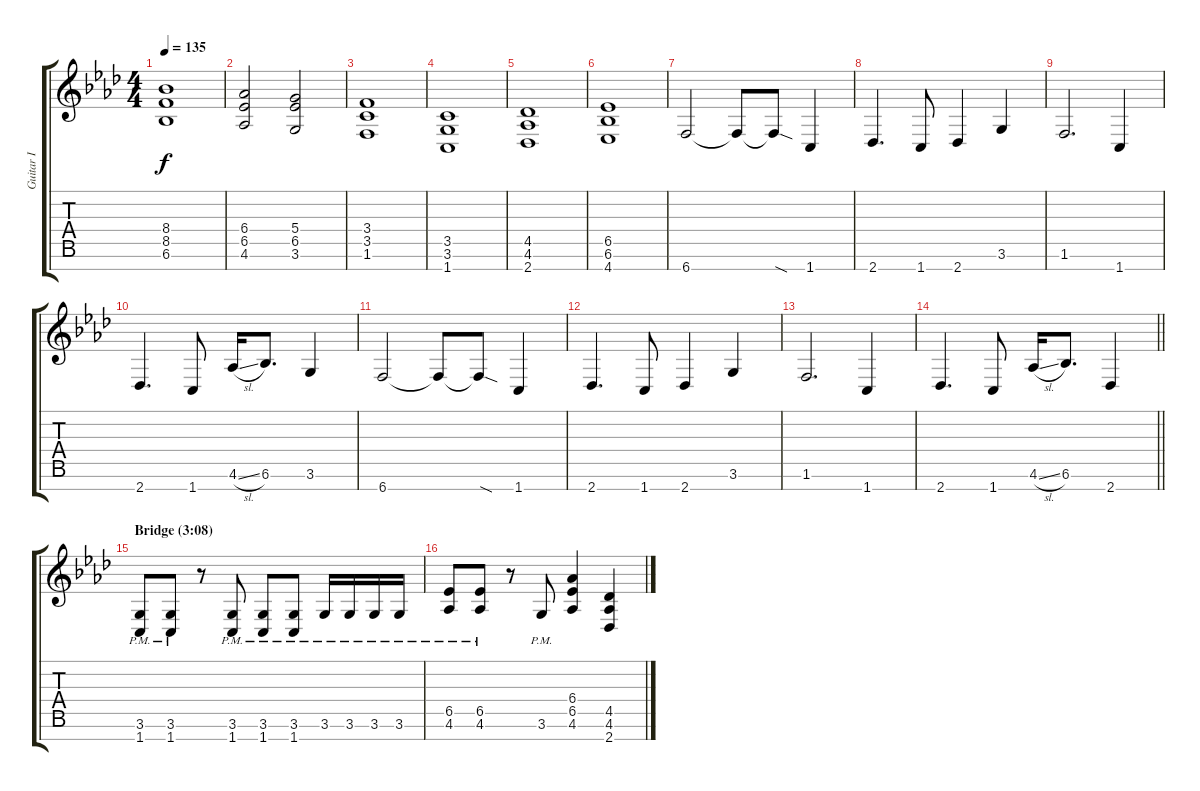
\track ("Guitar I" "Guitar I") {instrument distortionguitar}
\staff {score tabs}
\tuning (E4 B3 G3 D3 A2 E2 B1) {hide}
\ts (4 4)
\tempo 135
\clef g2
\ks fminor
(8.4 8.5 6.6).1{dy f} |
(6.4 6.5 4.6).2 (5.4 6.5 3.6).2 |
(3.4 3.5 1.6).1 |
(3.5 3.6 1.7).1 |
(4.5 4.6 2.7).1 |
(6.5 6.6 4.7).1 |
6.7.2 6.7{t}.8 6.7{sod t}.8 1.7.4 |
2.7.4{d} 1.7.8 2.7.4 3.6.4 |
1.6.2{d} 1.7.4 |
2.7.4{d} 1.7.8 4.6{sl}.16 6.6.8{d} 3.6.4 |
6.7.2 6.7{t}.8 6.7{sod t}.8 1.7.4 |
2.7.4{d} 1.7.8 2.7.4 3.6.4 |
1.6.2{d} 1.7.4 |
\barLineRight lightlight
2.7.4{d} 1.7.8 4.6{sl}.16 6.6.8{d} 2.7.4 |
\section ("" "Bridge (3:08)")
(3.6{pm} 1.7{pm}).8 (3.6{pm} 1.7{pm}).8 r.8 (3.6{pm} 1.7{pm}).8 (3.6{pm} 1.7{pm}).8 (3.6{pm} 1.7{pm}).8 3.6{pm}.16 3.6{pm}.16 3.6{pm}.16 3.6{pm}.16 |
(6.5{pm} 4.6{pm}).8 (6.5{pm} 4.6{pm}).8 r.8 3.6{pm}.8 (6.4 6.5 4.6).4 (4.5 4.6 2.7).4
